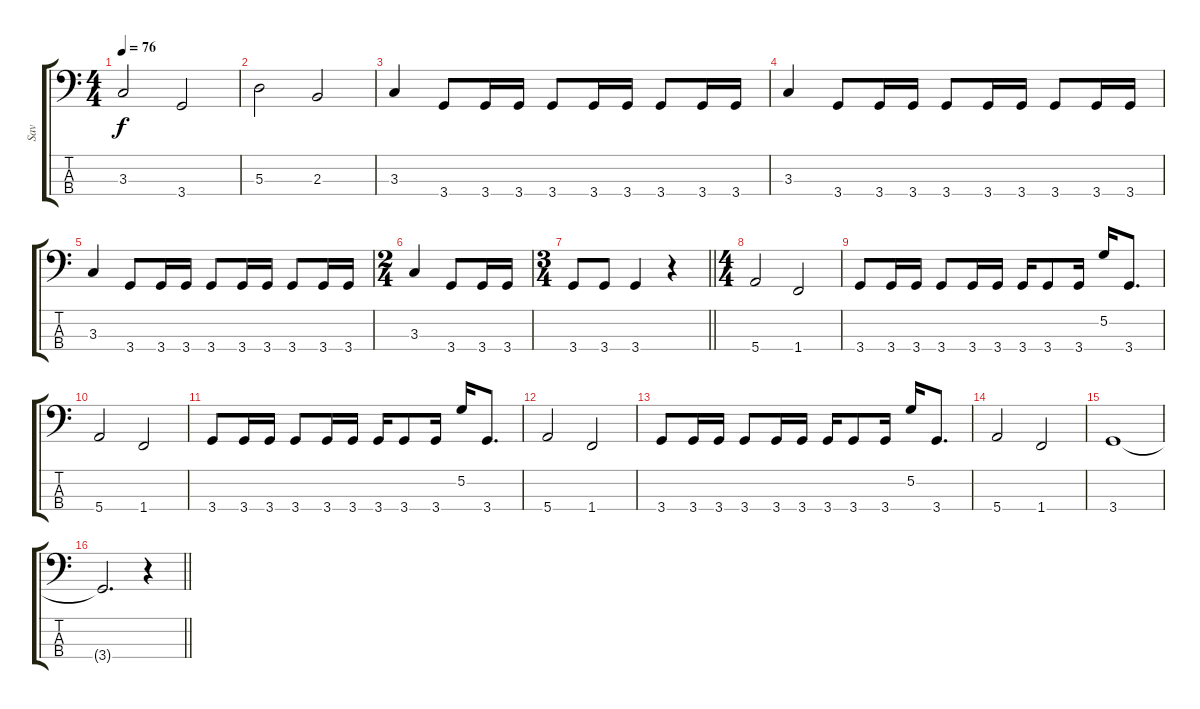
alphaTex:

\track ("Sav" "Sav") {instrument electricbassfinger}
\staff {score tabs}
\tuning (G2 D2 A1 E1) {hide}
\ts (4 4)
\tempo 76
\clef f4
\ks aminor
3.3.2{dy f} 3.4.2 |
5.3.2 2.3.2 |
3.3.4 3.4.8 3.4.16 3.4.16 3.4.8 3.4.16 3.4.16 3.4.8 3.4.16 3.4.16 |
3.3.4 3.4.8 3.4.16 3.4.16 3.4.8 3.4.16 3.4.16 3.4.8 3.4.16 3.4.16 |
3.3.4 3.4.8 3.4.16 3.4.16 3.4.8 3.4.16 3.4.16 3.4.8 3.4.16 3.4.16 |
\ts (2 4)
3.3.4 3.4.8 3.4.16 3.4.16 |
\ts (3 4)
\barLineRight lightlight
3.4.8 3.4.8 3.4.4 r.4 |
\ts (4 4)
5.4.2 1.4.2 |
3.4.8 3.4.16 3.4.16 3.4.8 3.4.16 3.4.16 3.4.16 3.4.8 3.4.16 5.2.16 3.4.8{d} |
5.4.2 1.4.2 |
3.4.8 3.4.16 3.4.16 3.4.8 3.4.16 3.4.16 3.4.16 3.4.8 3.4.16 5.2.16 3.4.8{d} |
5.4.2 1.4.2 |
3.4.8 3.4.16 3.4.16 3.4.8 3.4.16 3.4.16 3.4.16 3.4.8 3.4.16 5.2.16 3.4.8{d} |
5.4.2 1.4.2 |
3.4.1 |
\barLineRight lightlight
3.4{t}.2{d} r.4
